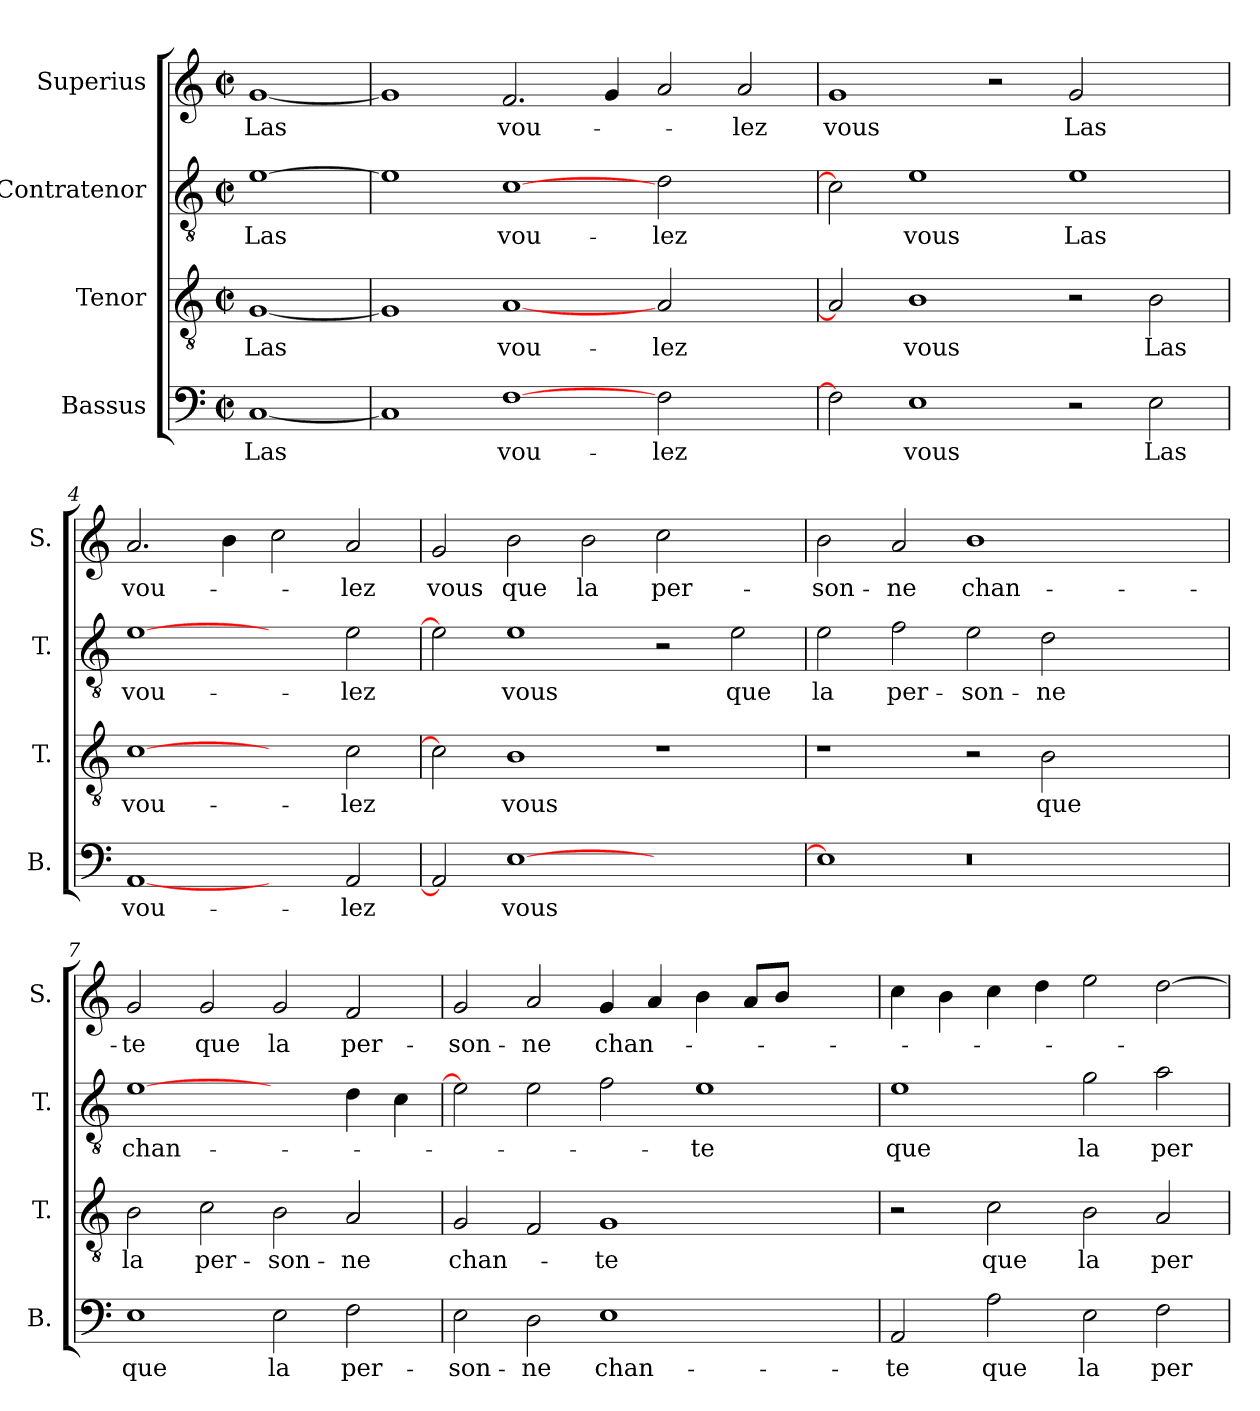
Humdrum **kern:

**kern	**text	**kern	**text	**kern	**text	**kern	**text
*part4	*part4	*part3	*part3	*part2	*part2	*part1	*part1
*staff4	*staff4	*staff3	*staff3	*staff2	*staff2	*staff1	*staff1
*I"Bassus	*	*I"Tenor	*	*I"Contratenor	*	*I"Superius	*
*I'B.	*	*I'T.	*	*I'T.	*	*I'S.	*
*clefF4	*	*clefGv2	*	*clefGv2	*	*clefG2	*
*k[]	*	*k[]	*	*k[]	*	*k[]	*
*C:	*	*C:	*	*C:	*	*C:	*
*M2/2	*	*M2/2	*	*M2/2	*	*M2/2	*
*met(c|)	*	*met(c|)	*	*met(c|)	*	*met(c|)	*
=1	=1	=1	=1	=1	=1	=1	=1
[1C/	Las	[1G/	Las	[1e\	Las	[1g/	Las
=2	=2	=2	=2	=2	=2	=2	=2
1C/]	.	1G/]	.	1e\]	.	1g/]	.
[1F\	vou-	[1A/	vou-	[1c\	vou-	2.f/	vou-
.	.	.	.	.	.	4g/	.
2F\	-lez	2A/	-lez	2d\	-lez	2a/	.
2ryy	.	2ryy	.	2ryy	.	2a/	-lez
=3	=3	=3	=3	=3	=3	=3	=3
2F\]	.	2A/]	.	2c\]	.	1g/	vous
1E\	vous	1B\	vous	1e\	vous	.	.
.	.	.	.	.	.	2r	.
2r	.	2r	.	1e\	Las	2g/	Las
2E\	Las	2B\	Las	.	.	2ryy	.
=4	=4	=4	=4	=4	=4	=4	=4
[1AA/	vou-	[1c\	vou-	[1e\	vou-	2.a/	vou-
.	.	.	.	.	.	4b\	.
2ryy	.	2ryy	.	2ryy	.	2cc\	.
2AA/	-lez	2c\	-lez	2e\	-lez	2a/	-lez
=5	=5	=5	=5	=5	=5	=5	=5
2AA/]	.	2c\]	.	2e\]	.	2g/	vous
[1E\	vous	1B\	vous	1e\	vous	2b\	que
.	.	.	.	.	.	2b\	la
1ryy	.	1r	.	2r	.	2cc\	per-
.	.	.	.	2e\	que	2ryy	.
!!LO:LB:g=z
=6	=6	=6	=6	=6	=6	=6	=6
1E\]	.	1r	.	2e\	la	2b\	-son-
.	.	.	.	2f\	per-	2a/	-ne
!LO:N:vis=0	!	!	!	!	!	!	!
1r	.	2r	.	2e\	-son-	1b\	chan-
.	.	2B\	que	2d\	-ne	.	.
1ryy	.	1ryy	.	1ryy	.	1ryy	.
=7	=7	=7	=7	=7	=7	=7	=7
1E\	que	2B\	la	[1e\	chan-	2g/	-te
.	.	2c\	per-	.	.	2g/	que
2E\	la	2B\	-son-	2ryy	.	2g/	la
2F\	per-	2A/	-ne	4d\	.	2f/	per-
.	.	.	.	4c\	.	.	.
=8	=8	=8	=8	=8	=8	=8	=8
2E\	-son-	2G/	chan-	2e\]	.	2g/	-son-
2D\	-ne	2F/	.	2e\	.	2a/	-ne
1E\	chan-	1G/	-te	2f\	.	4g/	chan-
.	.	.	.	.	.	4a/	.
.	.	.	.	1e\	-te	4b\	.
.	.	.	.	.	.	8a/L	.
.	.	.	.	.	.	8b/J	.
2ryy	.	2ryy	.	.	.	2ryy	.
=9	=9	=9	=9	=9	=9	=9	=9
2AA/	-te	2r	.	1e\	que	4cc\	.
.	.	.	.	.	.	4b\	.
2A\	que	2c\	que	.	.	4cc\	.
.	.	.	.	.	.	4dd\	.
2E\	la	2B\	la	2g\	la	2ee\	.
2F\	per-	2A/	per-	2a\	per-	[2dd\	.
=	=	=	=	=	=	=	=
*-	*-	*-	*-	*-	*-	*-	*-
